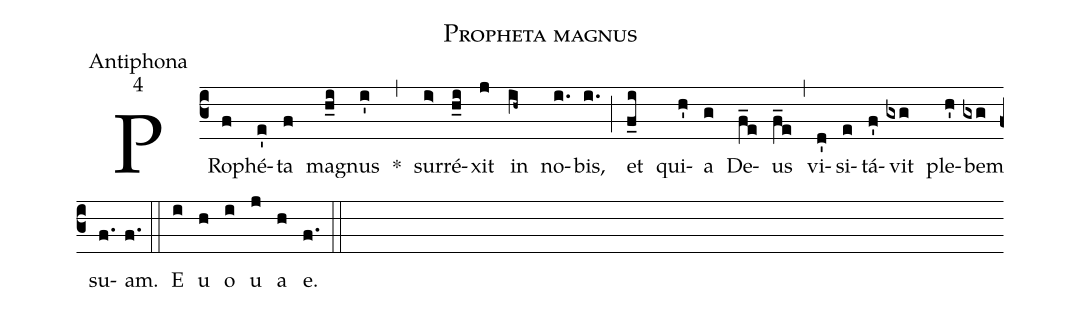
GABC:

name:Propheta magnus;
office-part:Antiphona;
mode:4;
%%
(c3)PRo(f)phé(e')ta(f) mag(h_i)nus(i') *(,) sur(i>)ré(h_i)xit(j) in(ih~) no(i.)bis,(i.) (;) et(f_i) qui(h')a(g) De(f_e)us(f_e) (,) vi(d')si(e)tá(f')vit(gxg) ple(h')bem(gxg) su(f.)am.(f.) (::) E(i) u(h) o(i) u(j) a(h) e.(f.) (::)
